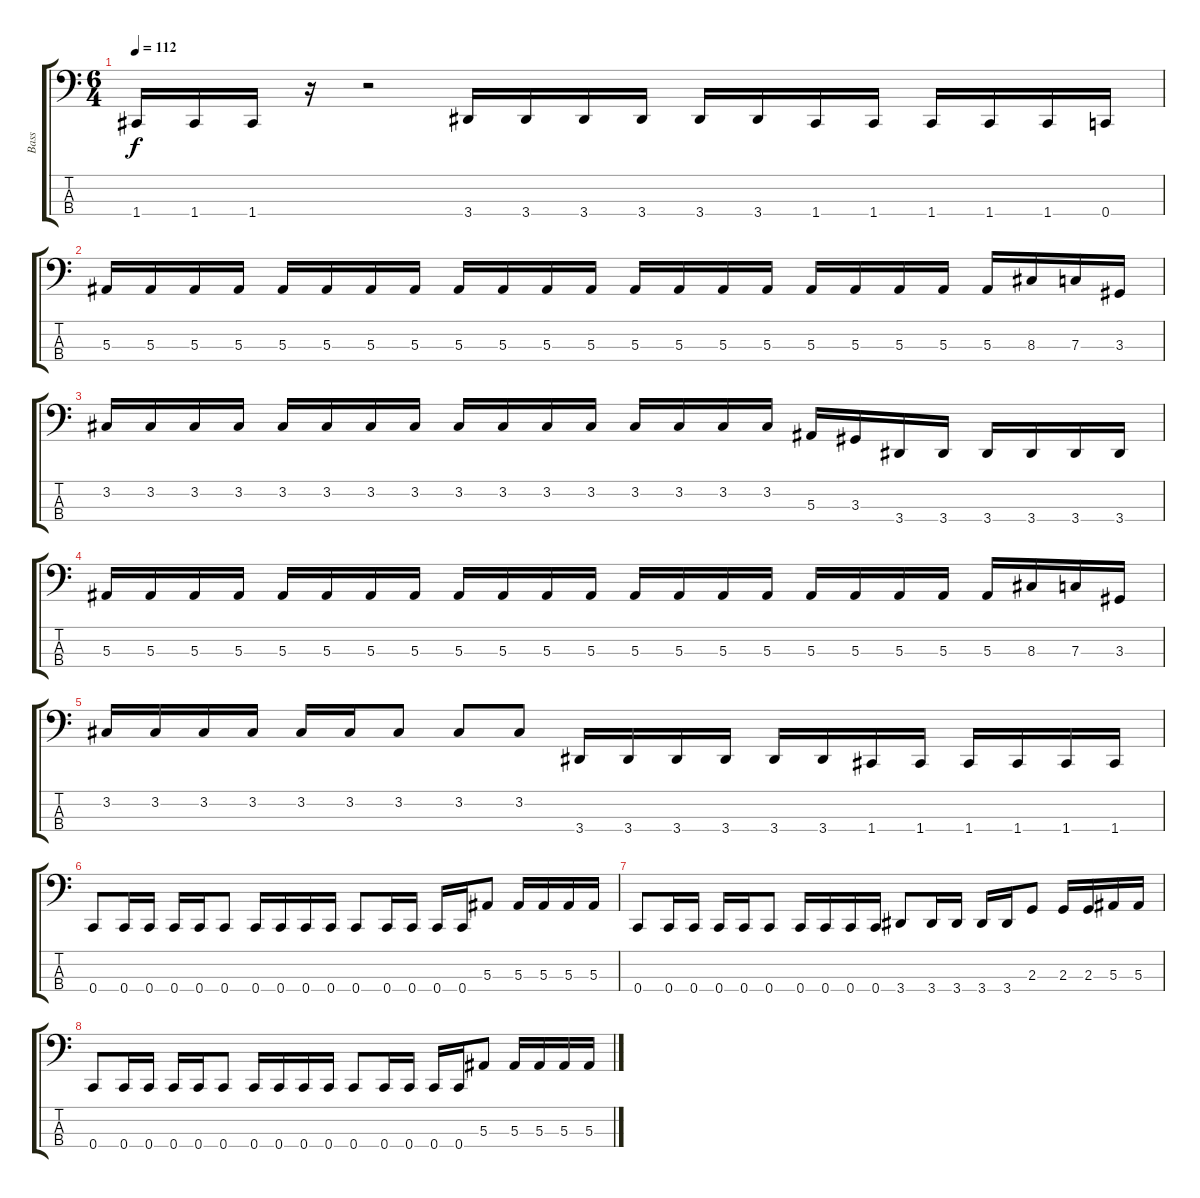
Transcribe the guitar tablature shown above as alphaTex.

\track ("Bass" "Bass") {instrument electricbassfinger}
\staff {score tabs}
\tuning (Eb2 Bb1 F1 C1) {hide}
\ts (6 4)
\tempo 112
\clef f4
\ks c
1.4.16{dy f} 1.4.16 1.4.16 r.16 r.2 3.4.16 3.4.16 3.4.16 3.4.16 3.4.16 3.4.16 1.4.16 1.4.16 1.4.16 1.4.16 1.4.16 0.4.16 |
5.3.16 5.3.16 5.3.16 5.3.16 5.3.16 5.3.16 5.3.16 5.3.16 5.3.16 5.3.16 5.3.16 5.3.16 5.3.16 5.3.16 5.3.16 5.3.16 5.3.16 5.3.16 5.3.16 5.3.16 5.3.16 8.3.16 7.3.16 3.3.16 |
3.2.16 3.2.16 3.2.16 3.2.16 3.2.16 3.2.16 3.2.16 3.2.16 3.2.16 3.2.16 3.2.16 3.2.16 3.2.16 3.2.16 3.2.16 3.2.16 5.3.16 3.3.16 3.4.16 3.4.16 3.4.16 3.4.16 3.4.16 3.4.16 |
5.3.16 5.3.16 5.3.16 5.3.16 5.3.16 5.3.16 5.3.16 5.3.16 5.3.16 5.3.16 5.3.16 5.3.16 5.3.16 5.3.16 5.3.16 5.3.16 5.3.16 5.3.16 5.3.16 5.3.16 5.3.16 8.3.16 7.3.16 3.3.16 |
3.2.16 3.2.16 3.2.16 3.2.16 3.2.16 3.2.16 3.2.8 3.2.8 3.2.8 3.4.16 3.4.16 3.4.16 3.4.16 3.4.16 3.4.16 1.4.16 1.4.16 1.4.16 1.4.16 1.4.16 1.4.16 |
0.4.8 0.4.16 0.4.16 0.4.16 0.4.16 0.4.8 0.4.16 0.4.16 0.4.16 0.4.16 0.4.8 0.4.16 0.4.16 0.4.16 0.4.16 5.3.8 5.3.16 5.3.16 5.3.16 5.3.16 |
0.4.8 0.4.16 0.4.16 0.4.16 0.4.16 0.4.8 0.4.16 0.4.16 0.4.16 0.4.16 3.4.8 3.4.16 3.4.16 3.4.16 3.4.16 2.3.8 2.3.16 2.3.16 5.3.16 5.3.16 |
0.4.8 0.4.16 0.4.16 0.4.16 0.4.16 0.4.8 0.4.16 0.4.16 0.4.16 0.4.16 0.4.8 0.4.16 0.4.16 0.4.16 0.4.16 5.3.8 5.3.16 5.3.16 5.3.16 5.3.16
